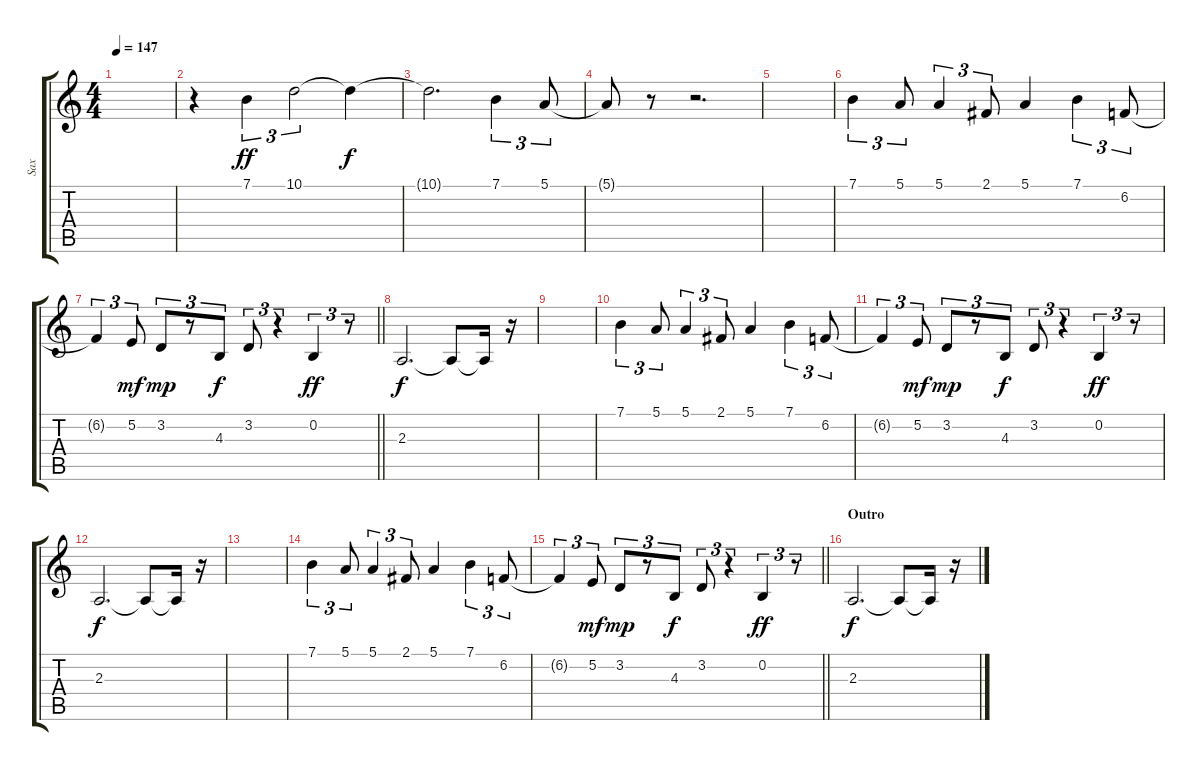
\track ("Sax" "Sax") {instrument tenorsax}
\staff {score tabs}
\tuning (E4 B3 G3 D3 A2 E2) {hide}
\ts (4 4)
\tempo 147
\clef g2
\ks c
|
r.4 7.1.4{tu (3 2) dy ff} 10.1.2{tu (3 2)} 10.1{t}.4{dy f} |
10.1{t}.2{d} 7.1.4{tu (3 2)} 5.1.8{tu (3 2)} |
5.1{t}.8 r.8 r.2{d} |
|
7.1.4{tu (3 2)} 5.1.8{tu (3 2)} 5.1.4{tu (3 2)} 2.1.8{tu (3 2)} 5.1.4 7.1.4{tu (3 2)} 6.2.8{tu (3 2)} |
\barLineRight lightlight
6.2{t}.4{tu (3 2)} 5.2.8{tu (3 2) dy mf} 3.2.8{tu (3 2) dy mp} r.8{tu (3 2)} 4.3.8{tu (3 2) dy f} 3.2.8{tu (3 2)} r.4{tu (3 2)} 0.2.4{tu (3 2) dy ff} r.8{tu (3 2)} |
2.3.2{d dy f} 2.3{t}.8 2.3{t}.16 r.16 |
|
7.1.4{tu (3 2)} 5.1.8{tu (3 2)} 5.1.4{tu (3 2)} 2.1.8{tu (3 2)} 5.1.4 7.1.4{tu (3 2)} 6.2.8{tu (3 2)} |
6.2{t}.4{tu (3 2)} 5.2.8{tu (3 2) dy mf} 3.2.8{tu (3 2) dy mp} r.8{tu (3 2)} 4.3.8{tu (3 2) dy f} 3.2.8{tu (3 2)} r.4{tu (3 2)} 0.2.4{tu (3 2) dy ff} r.8{tu (3 2)} |
2.3.2{d dy f} 2.3{t}.8 2.3{t}.16 r.16 |
|
7.1.4{tu (3 2)} 5.1.8{tu (3 2)} 5.1.4{tu (3 2)} 2.1.8{tu (3 2)} 5.1.4 7.1.4{tu (3 2)} 6.2.8{tu (3 2)} |
\barLineRight lightlight
6.2{t}.4{tu (3 2)} 5.2.8{tu (3 2) dy mf} 3.2.8{tu (3 2) dy mp} r.8{tu (3 2)} 4.3.8{tu (3 2) dy f} 3.2.8{tu (3 2)} r.4{tu (3 2)} 0.2.4{tu (3 2) dy ff} r.8{tu (3 2)} |
\section ("" "Outro")
2.3.2{d dy f} 2.3{t}.8 2.3{t}.16 r.16
